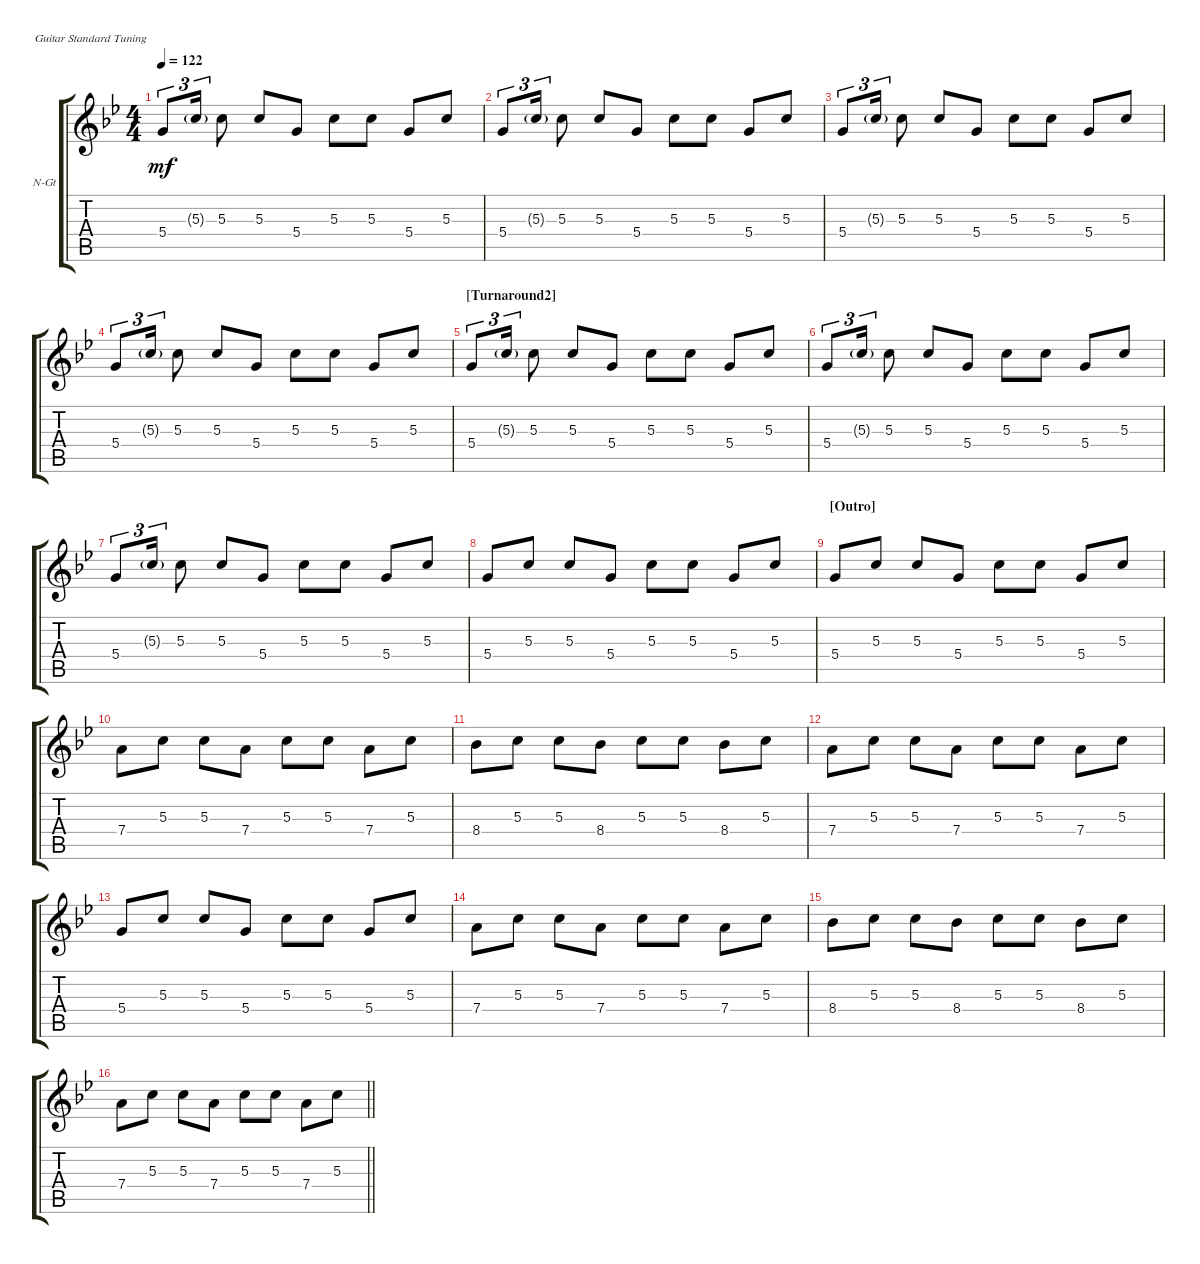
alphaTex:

\defaultSystemsLayout 4
\bracketExtendMode groupsimilarinstruments
\firstSystemTrackNameOrientation horizontal
\otherSystemsTrackNameOrientation horizontal
\track ("Nylon Guitar" "N-Gt") {instrument acousticguitarnylon}
\staff {score tabs}
\tuning (E4 B3 G3 D3 A2 E2)
\ts (4 4)
\tempo 122
\clef g2
\ks bb
5.4.8{tu (3 2) dy mf} 5.3{g}.16{tu (3 2)} 5.3.8 5.3.8 5.4.8 5.3.8 5.3.8 5.4.8 5.3.8 |
5.4.8{tu (3 2)} 5.3{g}.16{tu (3 2)} 5.3.8 5.3.8 5.4.8 5.3.8 5.3.8 5.4.8 5.3.8 |
5.4.8{tu (3 2)} 5.3{g}.16{tu (3 2)} 5.3.8 5.3.8 5.4.8 5.3.8 5.3.8 5.4.8 5.3.8 |
5.4.8{tu (3 2)} 5.3{g}.16{tu (3 2)} 5.3.8 5.3.8 5.4.8 5.3.8 5.3.8 5.4.8 5.3.8 |
\section ("" "[Turnaround2]")
5.4.8{tu (3 2)} 5.3{g}.16{tu (3 2)} 5.3.8 5.3.8 5.4.8 5.3.8 5.3.8 5.4.8 5.3.8 |
5.4.8{tu (3 2)} 5.3{g}.16{tu (3 2)} 5.3.8 5.3.8 5.4.8 5.3.8 5.3.8 5.4.8 5.3.8 |
5.4.8{tu (3 2)} 5.3{g}.16{tu (3 2)} 5.3.8 5.3.8 5.4.8 5.3.8 5.3.8 5.4.8 5.3.8 |
5.4.8 5.3.8 5.3.8 5.4.8 5.3.8 5.3.8 5.4.8 5.3.8 |
\section ("" "[Outro]")
5.4.8 5.3.8 5.3.8 5.4.8 5.3.8 5.3.8 5.4.8 5.3.8 |
7.4.8 5.3.8 5.3.8 7.4.8 5.3.8 5.3.8 7.4.8 5.3.8 |
8.4.8 5.3.8 5.3.8 8.4.8 5.3.8 5.3.8 8.4.8 5.3.8 |
7.4.8 5.3.8 5.3.8 7.4.8 5.3.8 5.3.8 7.4.8 5.3.8 |
5.4.8 5.3.8 5.3.8 5.4.8 5.3.8 5.3.8 5.4.8 5.3.8 |
7.4.8 5.3.8 5.3.8 7.4.8 5.3.8 5.3.8 7.4.8 5.3.8 |
8.4.8 5.3.8 5.3.8 8.4.8 5.3.8 5.3.8 8.4.8 5.3.8 |
\barLineRight lightlight
7.4.8 5.3.8 5.3.8 7.4.8 5.3.8 5.3.8 7.4.8 5.3.8
